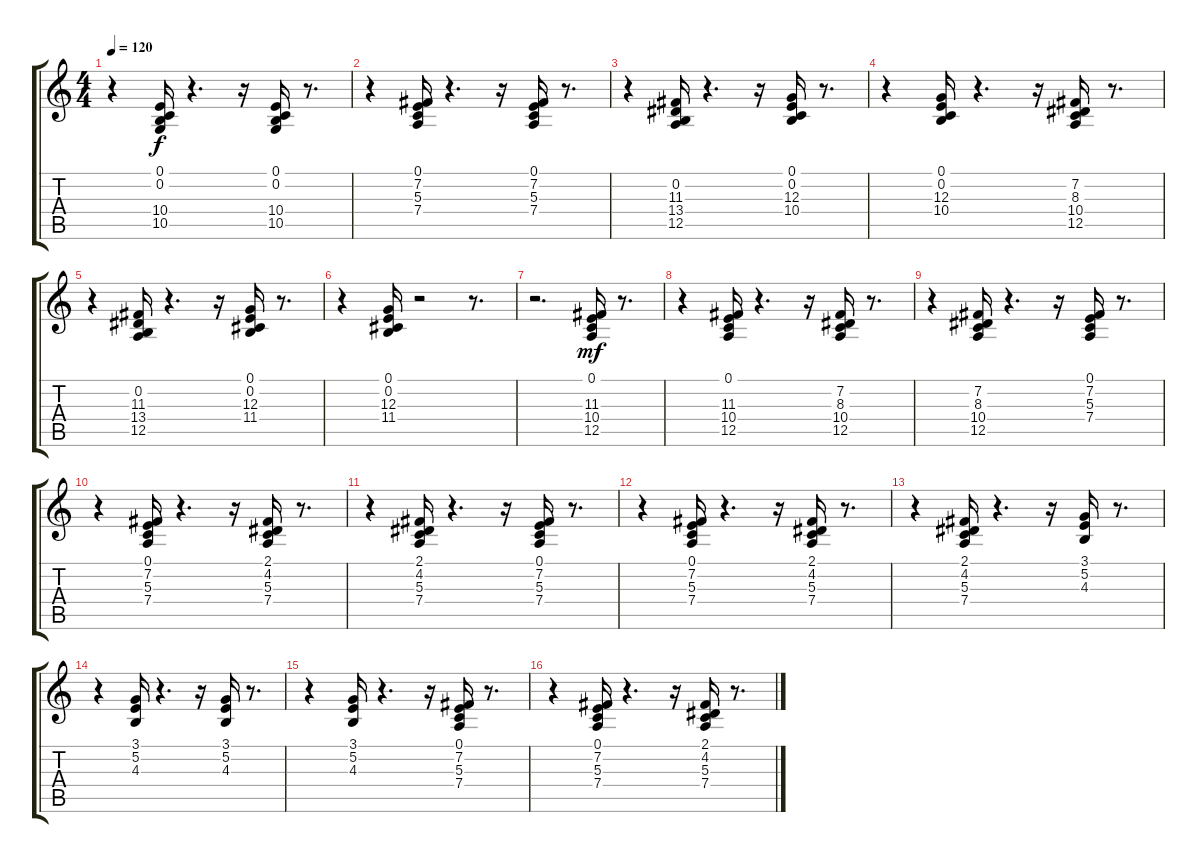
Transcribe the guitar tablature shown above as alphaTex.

\track "" {instrument lead2sawtooth}
\staff {score tabs}
\tuning (E4 B3 G3 D3 A2 E2) {hide}
\ts (4 4)
\tempo 120
\clef g2
\ks c
r.4{dy f} (0.1 0.2 10.4 10.5).16 r.4{d} r.16 (0.1 0.2 10.4 10.5).16 r.8{d} |
r.4 (0.1 7.2 5.3 7.4).16 r.4{d} r.16 (0.1 7.2 5.3 7.4).16 r.8{d} |
r.4 (0.2 11.3 13.4 12.5).16 r.4{d} r.16 (0.1 0.2 12.3 10.4).16 r.8{d} |
r.4 (0.1 0.2 12.3 10.4).16 r.4{d} r.16 (7.2 8.3 10.4 12.5).16 r.8{d} |
r.4 (0.2 11.3 13.4 12.5).16 r.4{d} r.16 (0.1 0.2 12.3 11.4).16 r.8{d} |
r.4 (0.1 0.2 12.3 11.4).16 r.2 r.8{d} |
r.2{d} (0.1 11.3 10.4 12.5).16{dy mf} r.8{d} |
r.4 (0.1 11.3 10.4 12.5).16 r.4{d} r.16 (7.2 8.3 10.4 12.5).16 r.8{d} |
r.4 (7.2 8.3 10.4 12.5).16 r.4{d} r.16 (0.1 7.2 5.3 7.4).16 r.8{d} |
r.4 (0.1 7.2 5.3 7.4).16 r.4{d} r.16 (2.1 4.2 5.3 7.4).16 r.8{d} |
r.4 (2.1 4.2 5.3 7.4).16 r.4{d} r.16 (0.1 7.2 5.3 7.4).16 r.8{d} |
r.4 (0.1 7.2 5.3 7.4).16 r.4{d} r.16 (2.1 4.2 5.3 7.4).16 r.8{d} |
r.4 (2.1 4.2 5.3 7.4).16 r.4{d} r.16 (3.1 5.2 4.3).16 r.8{d} |
r.4 (3.1 5.2 4.3).16 r.4{d} r.16 (3.1 5.2 4.3).16 r.8{d} |
r.4 (3.1 5.2 4.3).16 r.4{d} r.16 (0.1 7.2 5.3 7.4).16 r.8{d} |
r.4 (0.1 7.2 5.3 7.4).16 r.4{d} r.16 (2.1 4.2 5.3 7.4).16 r.8{d}
